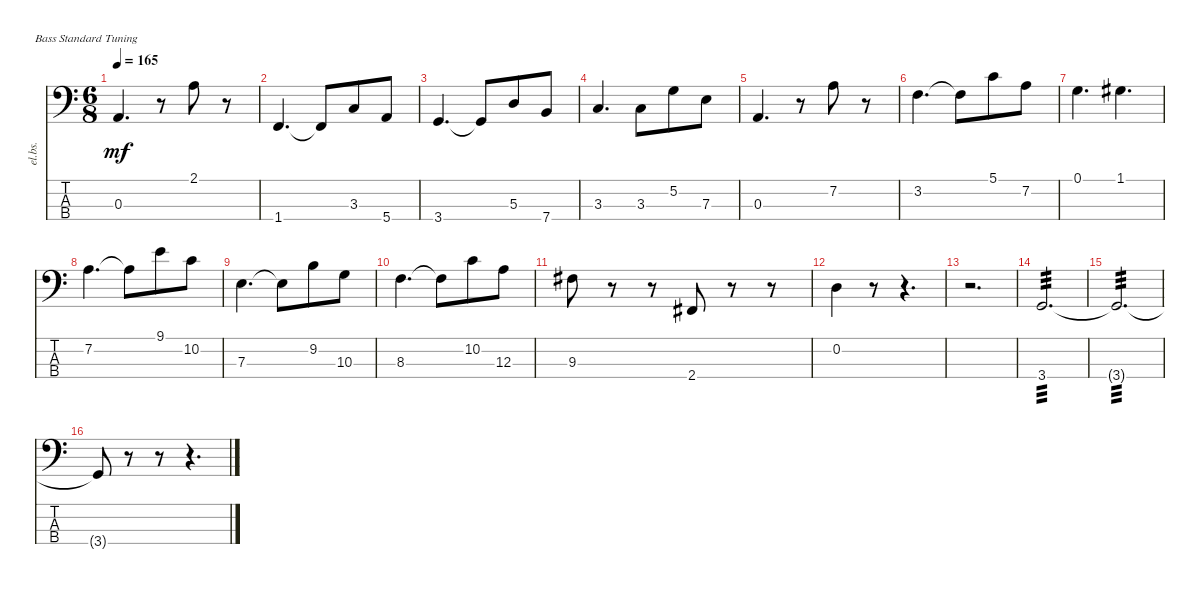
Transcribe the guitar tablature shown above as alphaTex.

\defaultSystemsLayout 4
\bracketExtendMode nobrackets
\track ("Electric Bass" "el.bs.") {defaultSystemsLayout 6 multiBarRest instrument electricbassfinger}
\staff {score tabs}
\tuning (G2 D2 A1 E1)
\ts (6 8)
\tempo 165
\clef f4
\ks c
0.3.4{d dy mf beam Up} r.8{beam Down} 2.1.8{beam Down} r.8{beam Down} |
1.4.4{d beam Up} 1.4{t}.8{beam Up} 3.3.8{beam Up} 5.4.8{beam Up} |
3.4.4{d beam Up} 3.4{t}.8{beam Up} 5.3.8{beam Up} 7.4.8{beam Up} |
3.3.4{d beam Up} 3.3.8{beam Down} 5.2.8{beam Down} 7.3.8{beam Down} |
0.3.4{d beam Up} r.8{beam Down} 7.2.8{beam Down} r.8{beam Down} |
3.2.4{d beam Down} 3.2{t}.8{beam Down} 5.1.8{beam Down} 7.2.8{beam Down} |
0.1.4{d beam Down} 1.1{acc #}.4{d beam Down} |
7.2.4{d beam Down} 7.2{t}.8{beam Down} 9.1.8{beam Down} 10.2.8{beam Down} |
7.3.4{d beam Down} 7.3{t}.8{beam Down} 9.2.8{beam Down} 10.3.8{beam Down} |
8.3.4{d beam Down} 8.3{t}.8{beam Down} 10.2.8{beam Down} 12.3.8{beam Down} |
9.3{acc #}.8{beam Down} r.8{beam Down} r.8{beam Down} 2.4{acc #}.8{beam Up} r.8{beam Down} r.8{beam Down} |
0.2.4{beam Down} r.8{beam Down} r.4{d beam Down} |
r.2{d beam Down} |
3.4.2{d tp 3 beam Up} |
3.4{t}.2{d tp 3 beam Up} |
3.4{t}.8{beam Up} r.8{beam Down} r.8{beam Down} r.4{d beam Down}
